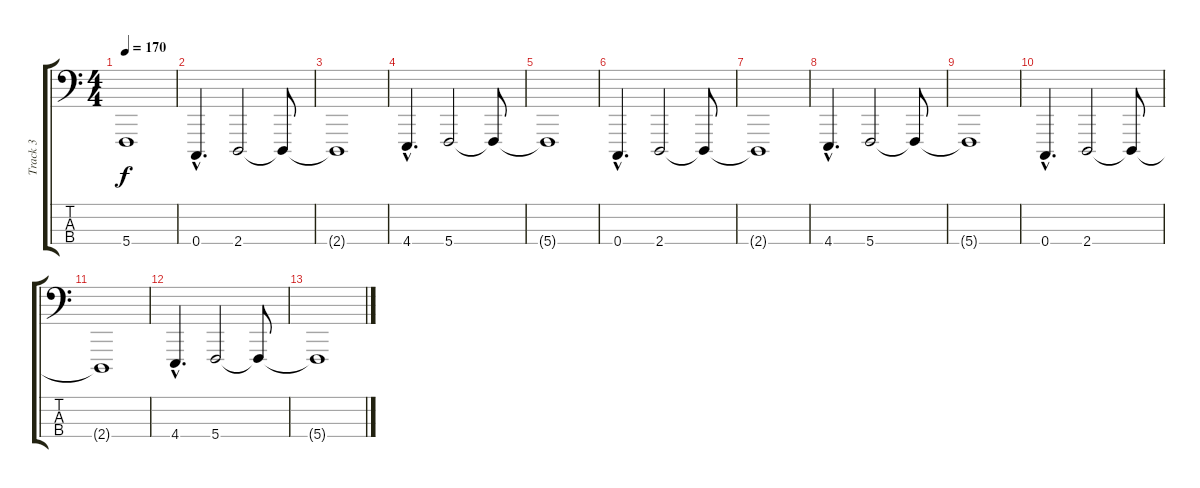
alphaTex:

\track ("Track 3" "Track 3") {instrument lead2sawtooth}
\staff {score tabs}
\tuning (Eb2 Bb1 F1 C1) {hide}
\ts (4 4)
\tempo 170
\clef f4
\ks c
5.4{t}.1{dy f} |
0.4{hac}.4{d} 2.4.2 2.4{t}.8 |
2.4{t}.1 |
4.4{hac}.4{d} 5.4.2 5.4{t}.8 |
5.4{t}.1 |
0.4{hac}.4{d} 2.4.2 2.4{t}.8 |
2.4{t}.1 |
4.4{hac}.4{d} 5.4.2 5.4{t}.8 |
5.4{t}.1 |
0.4{hac}.4{d} 2.4.2 2.4{t}.8 |
2.4{t}.1 |
4.4{hac}.4{d} 5.4.2 5.4{t}.8 |
5.4{t}.1
